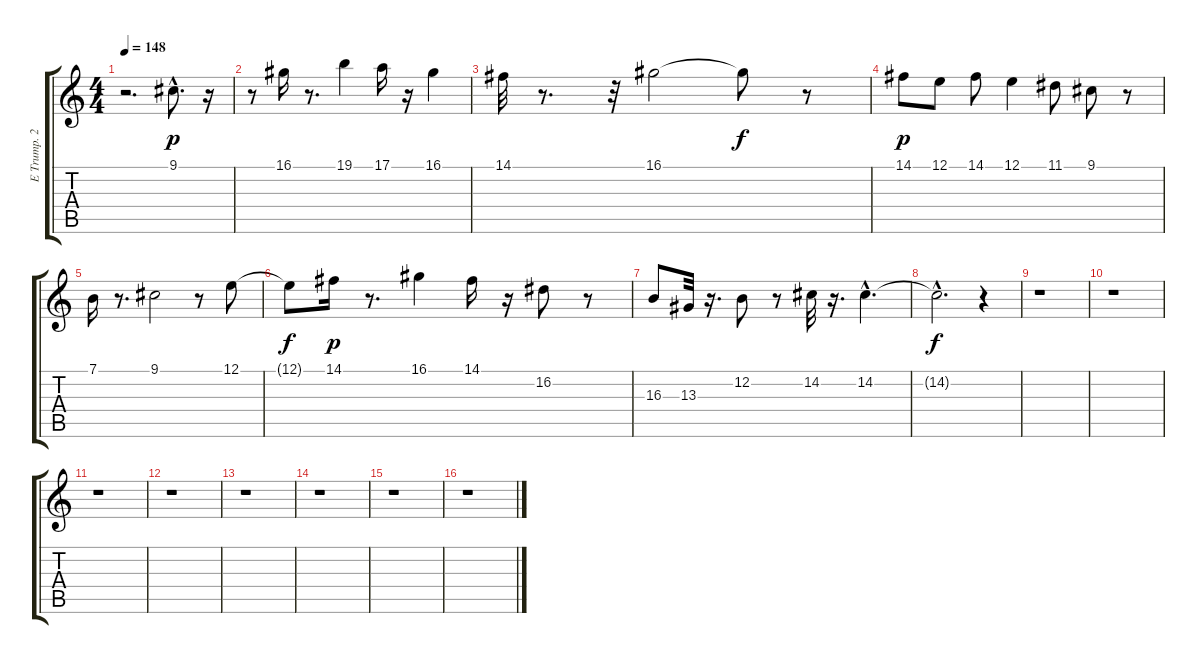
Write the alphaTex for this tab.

\track ("E Trump. 2" "E Trump. 2") {instrument trumpet}
\staff {score tabs}
\tuning (E4 B3 G3 D3 A2 E2) {hide}
\ts (4 4)
\tempo 148
\clef g2
\ks c
r.2{d dy f} 9.1{hac}.8{d dy p} r.16 |
r.8 16.1.16 r.8{d} 19.1.4 17.1.16 r.16 16.1.4 |
14.1.32 r.8{d} r.32 16.1.2 16.1{t}.8{dy f} r.8 |
14.1.8{dy p} 12.1.8 14.1.8 12.1.4 11.1.8 9.1.8 r.8 |
7.1.16 r.8{d} 9.1.2 r.8 12.1.8 |
12.1{t}.8{dy f} 14.1.16{dy p} r.8{d} 16.1.4 14.1.16 r.16 16.2.8 r.8 |
16.3.8 13.3.32 r.16{d} 12.2.8 r.8 14.2.32 r.16{d} 14.2{hac}.4{d} |
14.2{hac t}.2{d dy f} r.4 |
r.1 |
r.1 |
r.1 |
r.1 |
r.1 |
r.1 |
r.1 |
r.1
